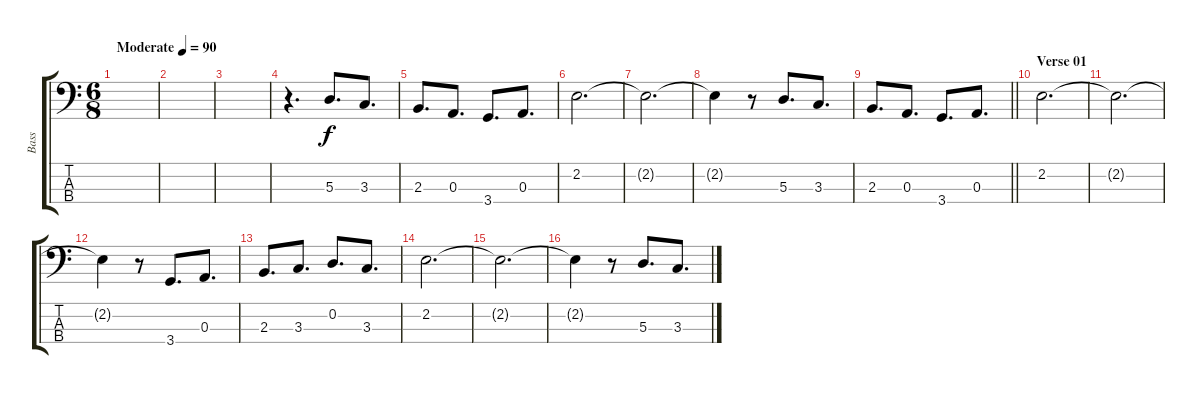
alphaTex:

\track ("Bass" "Bass") {instrument electricbassfinger}
\staff {score tabs}
\tuning (G2 D2 A1 E1) {hide}
\ts (6 8)
\tempo (90 "Moderate")
\clef f4
\ks c
|
|
|
r.4{d} 5.3.8{d} 3.3.8{d} |
2.3.8{d} 0.3.8{d} 3.4.8{d} 0.3.8{d} |
2.2.2{d} |
2.2{t}.2{d} |
2.2{t}.4 r.8 5.3.8{d} 3.3.8{d} |
\barLineRight lightlight
2.3.8{d} 0.3.8{d} 3.4.8{d} 0.3.8{d} |
\section ("" "Verse 01")
2.2.2{d} |
2.2{t}.2{d} |
2.2{t}.4 r.8 3.4.8{d} 0.3.8{d} |
2.3.8{d} 3.3.8{d} 0.2.8{d} 3.3.8{d} |
2.2.2{d} |
2.2{t}.2{d} |
2.2{t}.4 r.8 5.3.8{d} 3.3.8{d}
